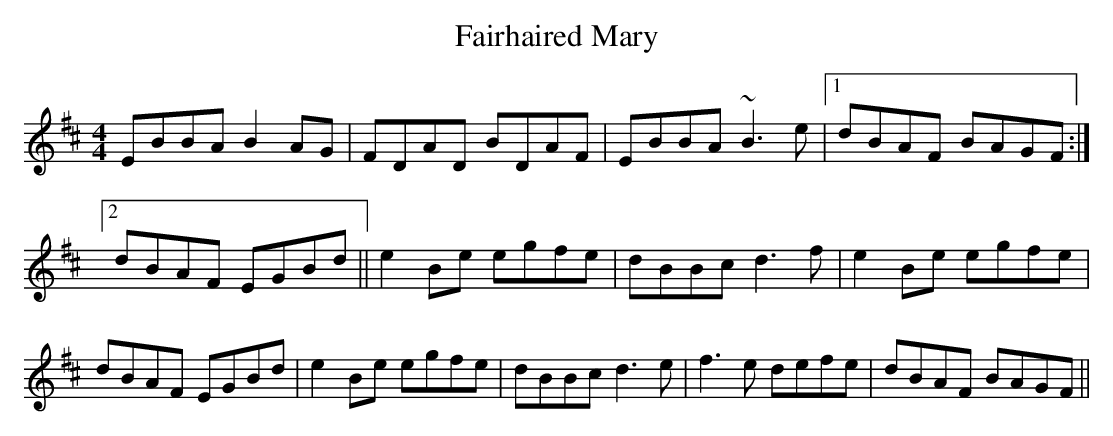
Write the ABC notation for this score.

X:1
T:Fairhaired Mary
M:4/4
L:1/8
K:D
EBBA B2AG|FDAD BDAF|EBBA ~B3e|1 dBAF BAGF:|2 dBAF EGBd||\
e2Be egfe|dBBc d3f|e2Be egfe|dBAF EGBd|\
e2Be egfe|dBBc d3e|f3e defe|dBAF BAGF||
